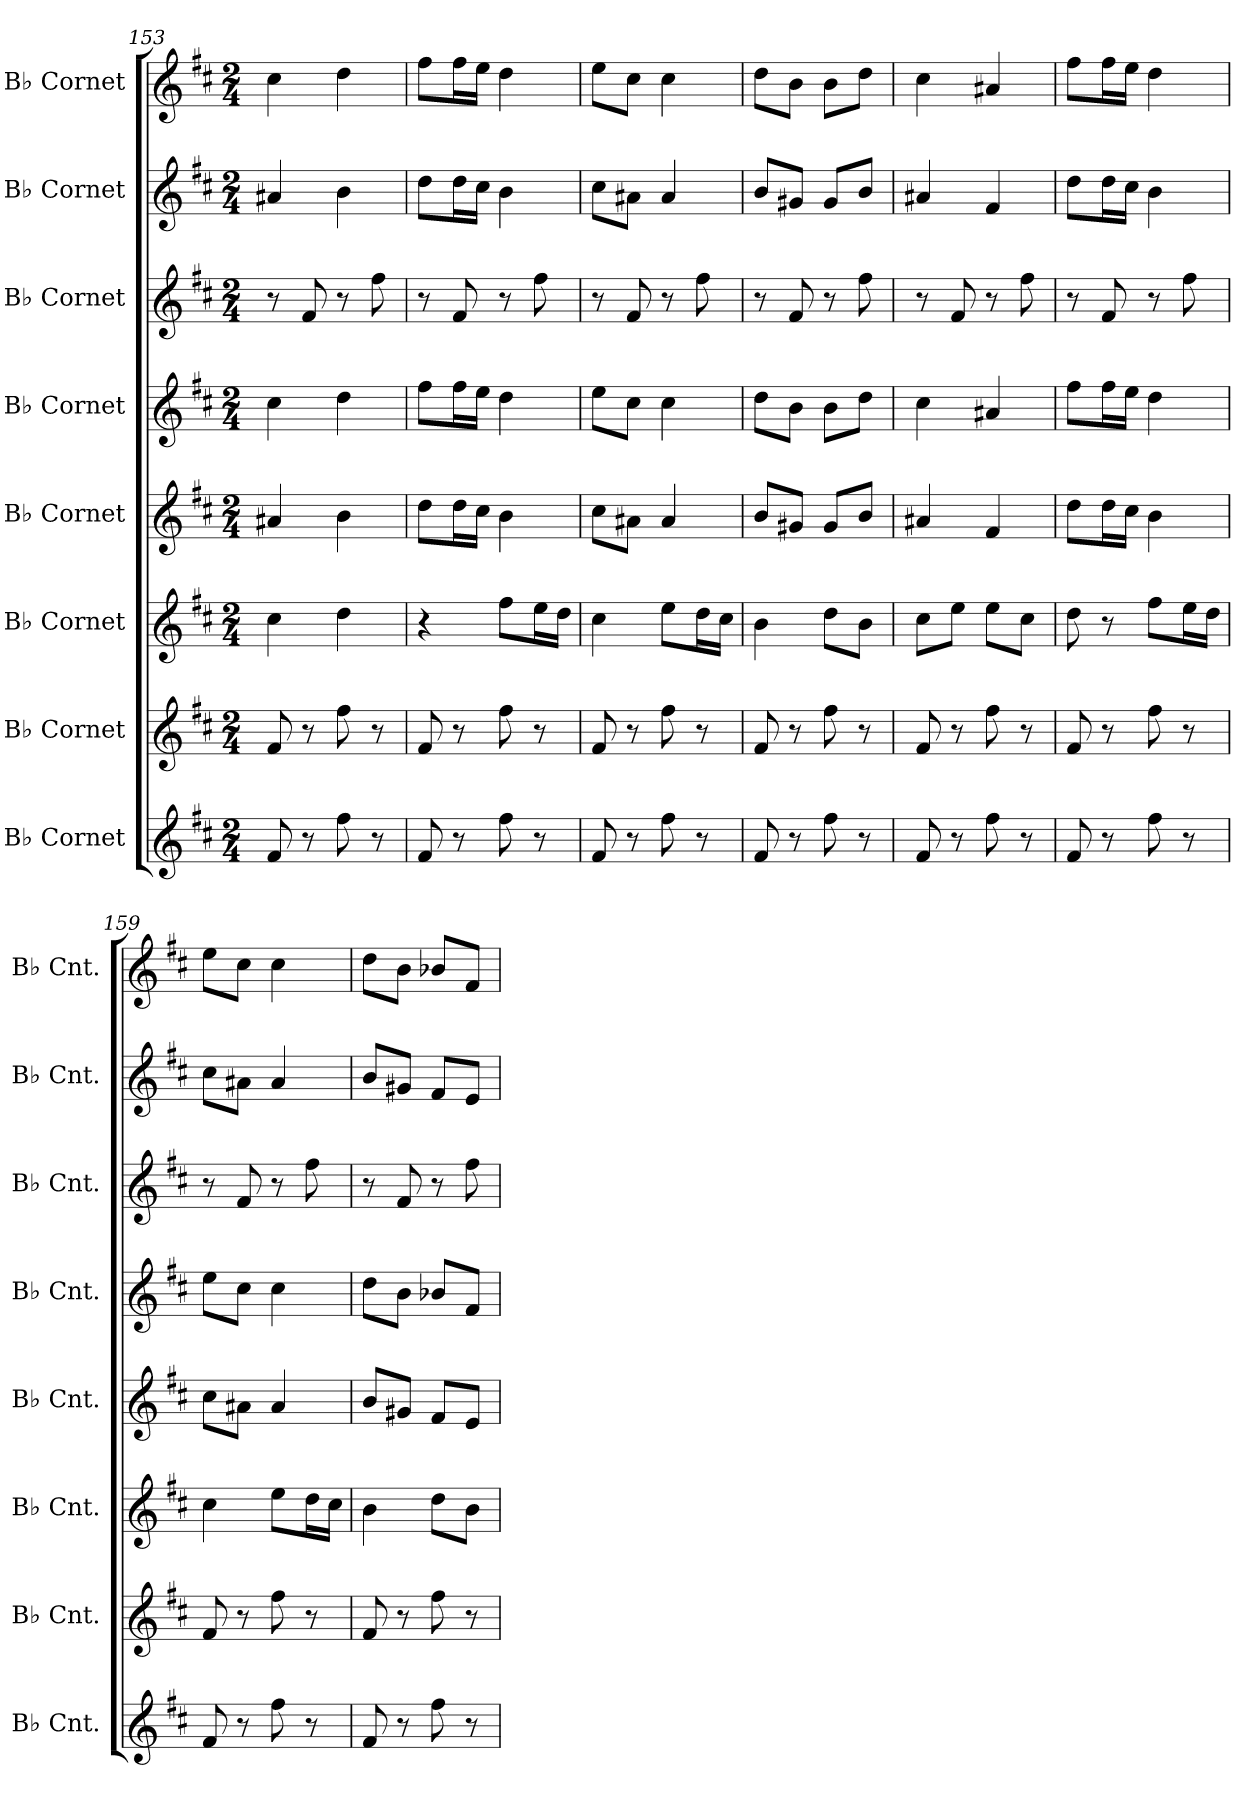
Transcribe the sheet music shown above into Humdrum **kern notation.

**kern	**kern	**kern	**kern	**kern	**kern	**kern	**kern
*part8	*part7	*part6	*part5	*part4	*part3	*part2	*part1
*staff8	*staff7	*staff6	*staff5	*staff4	*staff3	*staff2	*staff1
*I"B♭ Cornet	*I"B♭ Cornet	*I"B♭ Cornet	*I"B♭ Cornet	*I"B♭ Cornet	*I"B♭ Cornet	*I"B♭ Cornet	*I"B♭ Cornet
*I'B♭ Cnt.	*I'B♭ Cnt.	*I'B♭ Cnt.	*I'B♭ Cnt.	*I'B♭ Cnt.	*I'B♭ Cnt.	*I'B♭ Cnt.	*I'B♭ Cnt.
*clefG2	*clefG2	*clefG2	*clefG2	*clefG2	*clefG2	*clefG2	*clefG2
*ITrd1c2	*ITrd1c2	*ITrd1c2	*ITrd1c2	*ITrd1c2	*ITrd1c2	*ITrd1c2	*ITrd1c2
*k[]	*k[]	*k[]	*k[]	*k[]	*k[]	*k[]	*k[]
*M2/4	*M2/4	*M2/4	*M2/4	*M2/4	*M2/4	*M2/4	*M2/4
=153	=153	=153	=153	=153	=153	=153	=153
8e/	8e/	4b\	4g#X/	4b\	8r	4g#X/	4b\
8r	8r	.	.	.	8e/	.	.
8ee\	8ee\	4cc\	4a\	4cc\	8r	4a\	4cc\
8r	8r	.	.	.	8ee\	.	.
!!LO:PB:g=z
=154	=154	=154	=154	=154	=154	=154	=154
8e/	8e/	4r	8cc\L	8ee\L	8r	8cc\L	8ee\L
8r	8r	.	16cc\L	16ee\L	8e/	16cc\L	16ee\L
.	.	.	16b\JJ	16dd\JJ	.	16b\JJ	16dd\JJ
8ee\	8ee\	8ee\L	4a\	4cc\	8r	4a\	4cc\
8r	8r	16dd\L	.	.	8ee\	.	.
.	.	16cc\JJ	.	.	.	.	.
=155	=155	=155	=155	=155	=155	=155	=155
8e/	8e/	4b\	8b\L	8dd\L	8r	8b\L	8dd\L
8r	8r	.	8g#X\J	8b\J	8e/	8g#X\J	8b\J
8ee\	8ee\	8dd\L	4g#/	4b\	8r	4g#/	4b\
8r	8r	16cc\L	.	.	8ee\	.	.
.	.	16b\JJ	.	.	.	.	.
=156	=156	=156	=156	=156	=156	=156	=156
8e/	8e/	4a\	8a/L	8cc\L	8r	8a/L	8cc\L
8r	8r	.	8f#X/J	8a\J	8e/	8f#X/J	8a\J
8ee\	8ee\	8cc\L	8f#/L	8a\L	8r	8f#/L	8a\L
8r	8r	8a\J	8a/J	8cc\J	8ee\	8a/J	8cc\J
=157	=157	=157	=157	=157	=157	=157	=157
8e/	8e/	8b\L	4g#X/	4b\	8r	4g#X/	4b\
8r	8r	8dd\J	.	.	8e/	.	.
8ee\	8ee\	8dd\L	4e/	4g#X/	8r	4e/	4g#X/
8r	8r	8b\J	.	.	8ee\	.	.
=158	=158	=158	=158	=158	=158	=158	=158
8e/	8e/	8cc\	8cc\L	8ee\L	8r	8cc\L	8ee\L
8r	8r	8r	16cc\L	16ee\L	8e/	16cc\L	16ee\L
.	.	.	16b\JJ	16dd\JJ	.	16b\JJ	16dd\JJ
8ee\	8ee\	8ee\L	4a\	4cc\	8r	4a\	4cc\
8r	8r	16dd\L	.	.	8ee\	.	.
.	.	16cc\JJ	.	.	.	.	.
=159	=159	=159	=159	=159	=159	=159	=159
8e/	8e/	4b\	8b\L	8dd\L	8r	8b\L	8dd\L
8r	8r	.	8g#X\J	8b\J	8e/	8g#X\J	8b\J
8ee\	8ee\	8dd\L	4g#/	4b\	8r	4g#/	4b\
8r	8r	16cc\L	.	.	8ee\	.	.
.	.	16b\JJ	.	.	.	.	.
=160	=160	=160	=160	=160	=160	=160	=160
8e/	8e/	4a\	8a/L	8cc\L	8r	8a/L	8cc\L
8r	8r	.	8f#X/J	8a\J	8e/	8f#X/J	8a\J
8ee\	8ee\	8cc\L	8e/L	8a-X/L	8r	8e/L	8a-X/L
8r	8r	8a\J	8d/J	8e/J	8ee\	8d/J	8e/J
=	=	=	=	=	=	=	=
*-	*-	*-	*-	*-	*-	*-	*-
